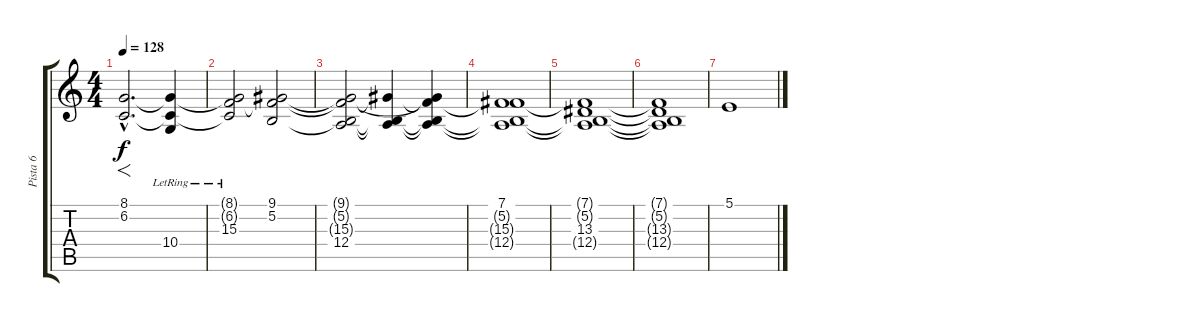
\track ("Pista 6" "Pista 6") {instrument applause}
\staff {score tabs}
\tuning (B3 Gb3 D3 A2 E2 B1) {hide}
\ts (4 4)
\tempo 128
\clef g2
\ks c
(8.1{hac} 6.2{hac}).2{f d dy f instrument applause} (8.1{t} 6.2{t} 10.4{lr}).4 |
(8.1{t} 6.2{t} 15.3{lr}).2 (9.1 5.2 15.3{t}).2 |
(9.1{t} 5.2{t} 15.3{t} 12.4).2 (9.1{t} 5.2{t} 12.4{t}).4 (9.1{t} 5.2{t} 15.3{t} 12.4{t}).4 |
(7.1 5.2{t} 15.3{t} 12.4{t}).1{volume 3} |
(7.1{t} 5.2{t} 13.3 12.4{t}).1 |
(7.1{t} 5.2{t} 13.3{t} 12.4{t}).1 |
5.1.1{volume 7 instrument reversecymbal}
